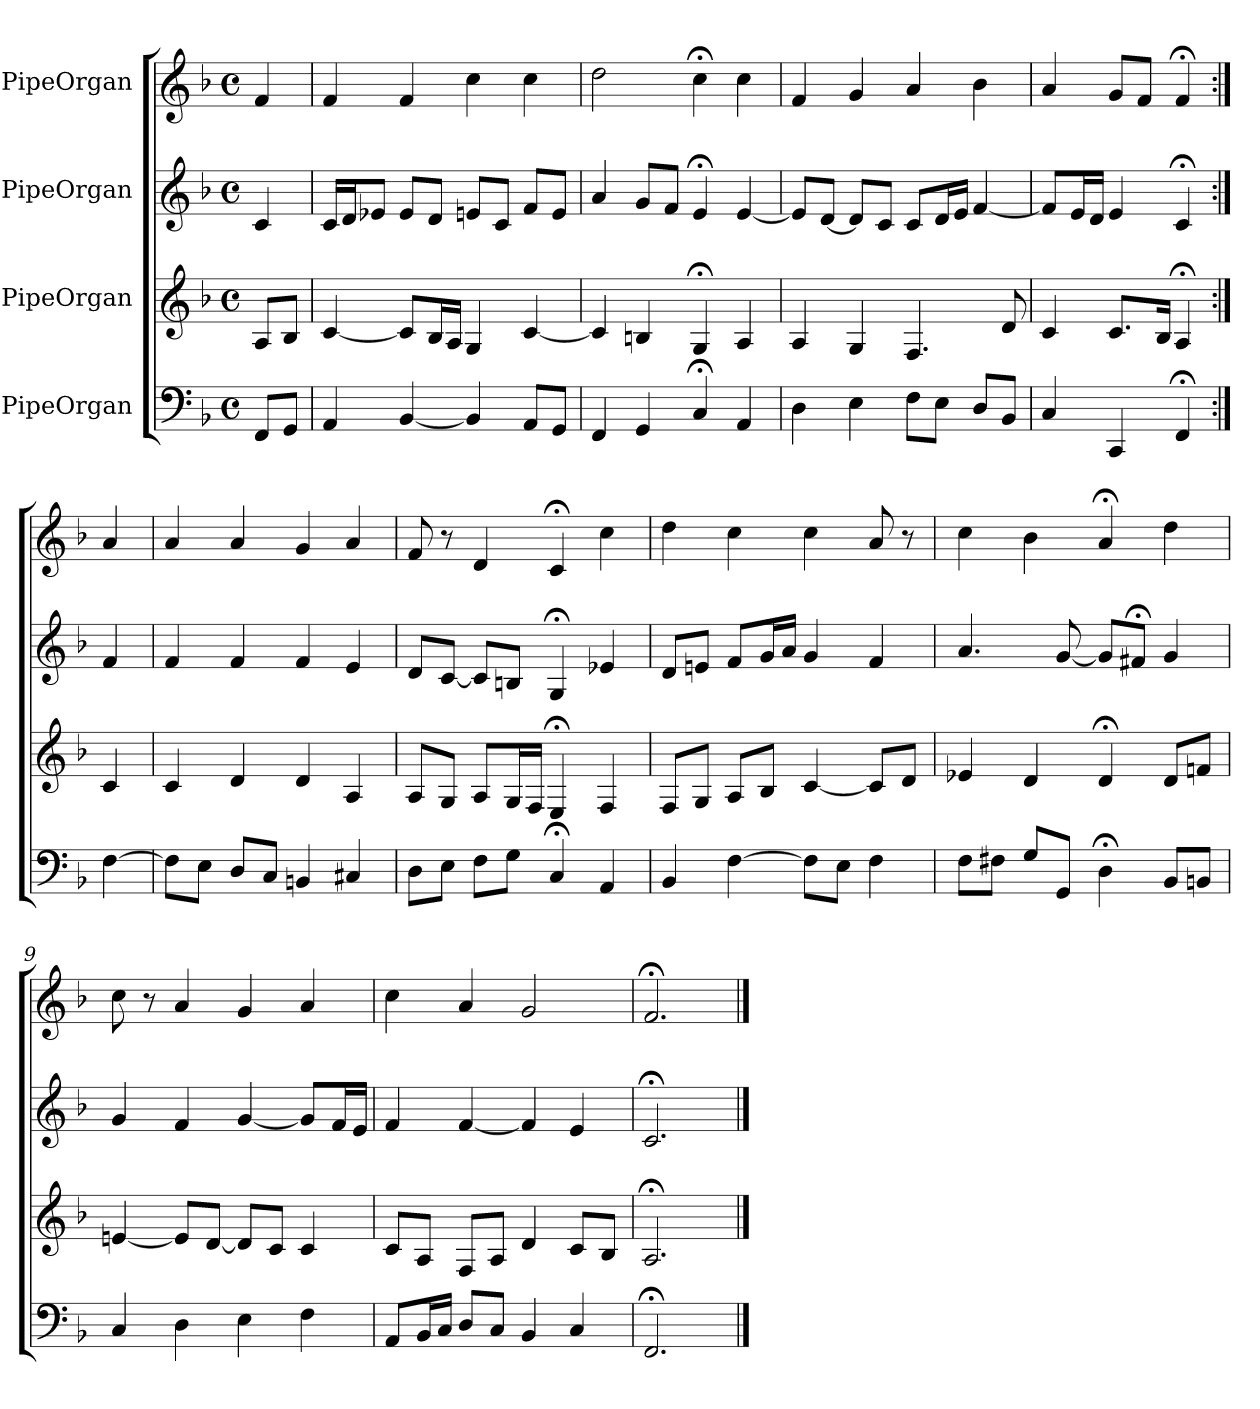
**kern	**kern	**kern	**kern
*part4	*part3	*part2	*part1
*staff4	*staff3	*staff2	*staff1
*I"PipeOrgan	*I"PipeOrgan	*I"PipeOrgan	*I"PipeOrgan
*k[b-]	*k[b-]	*k[b-]	*k[b-]
*F:	*F:	*F:	*F:
*M4/4	*M4/4	*M4/4	*M4/4
*met(c)	*met(c)	*met(c)	*met(c)
*MM60	*MM60	*MM60	*MM60
=	=	=	=
8FFL	8AL	4c	4f
8GGJ	8B-J	.	.
=1	=1	=1	=1
4AA	[4c	16cLL	4f
.	.	16dJ	.
.	.	8e-XJ	.
[4BB-	8cL]	8e-L	4f
.	16B-L	8dJ	.
.	16AJJ	.	.
4BB-]	4G	8enL	4cc
.	.	8cJ	.
8AAL	[4c	8fL	4cc
8GGJ	.	8eJ	.
=2	=2	=2	=2
4FF	4c]	4a	2dd
4GG	4Bn	8gL	.
.	.	8fJ	.
4C;<	4G;<	4e;<	4cc;<
4AA	4A	[4e	4cc
=3	=3	=3	=3
4D	4A	8eL]	4f
.	.	[8dJ	.
4E	4G	8dL]	4g
.	.	8cJ	.
8FL	4.F	8cL	4a
8EJ	.	16dL	.
.	.	16eJJ	.
8DL	.	[4f	4b-
8BB-J	8d	.	.
=4	=4	=4	=4
4C	4c	8fL]	4a
.	.	16eL	.
.	.	16dJJ	.
4CC	8.cL	4e	8gL
.	.	.	8fJ
.	16B-Jk	.	.
4FF;<	4A;<	4c;<	4f;<
=:|!	=:|!	=:|!	=:|!
[4F	4c	4f	4a
=5	=5	=5	=5
8FL]	4c	4f	4a
8EJ	.	.	.
8DL	4d	4f	4a
8CJ	.	.	.
4BBn	4d	4f	4g
4C#X	4A	4e	4a
=6	=6	=6	=6
8DL	8AL	8dL	8f
8EJ	8GJ	[8cJ	8r
8FL	8AL	8cL]	4d
8GJ	16GL	8BnJ	.
.	16FJJ	.	.
4C;<	4E;<	4G;<	4c;<
4AA	4F	4e-X	4cc
=7	=7	=7	=7
4BB-	8FL	8dL	4dd
.	8GJ	8enJ	.
[4F	8AL	8fL	4cc
.	8B-J	16gL	.
.	.	16aJJ	.
8FL]	[4c	4g	4cc
8EJ	.	.	.
4F	8cL]	4f	8a
.	8dJ	.	8r
=8	=8	=8	=8
8FL	4e-X	4.a	4cc
8F#XJ	.	.	.
8GL	4d	.	4b-
8GGJ	.	[8g	.
4D;<	4d;<	8gL]	4a;<
.	.	8f#X;<J	.
8BB-L	8dL	4g	4dd
8BBnJ	8fnJ	.	.
=9	=9	=9	=9
4C	[4en	4g	8cc
.	.	.	8r
4D	8eL]	4f	4a
.	[8dJ	.	.
4E	8dL]	[4g	4g
.	8cJ	.	.
4F	4c	8gL]	4a
.	.	16fL	.
.	.	16eJJ	.
=10	=10	=10	=10
8AAL	8cL	4f	4cc
16BB-L	8AJ	.	.
16CJJ	.	.	.
8DL	8FL	[4f	4a
8CJ	8AJ	.	.
4BB-	4d	4f]	2g
4C	8cL	4e	.
.	8B-J	.	.
=11	=11	=11	=11
2.FF;<	2.A;<	2.c;<	2.f;<
==	==	==	==
*-	*-	*-	*-
